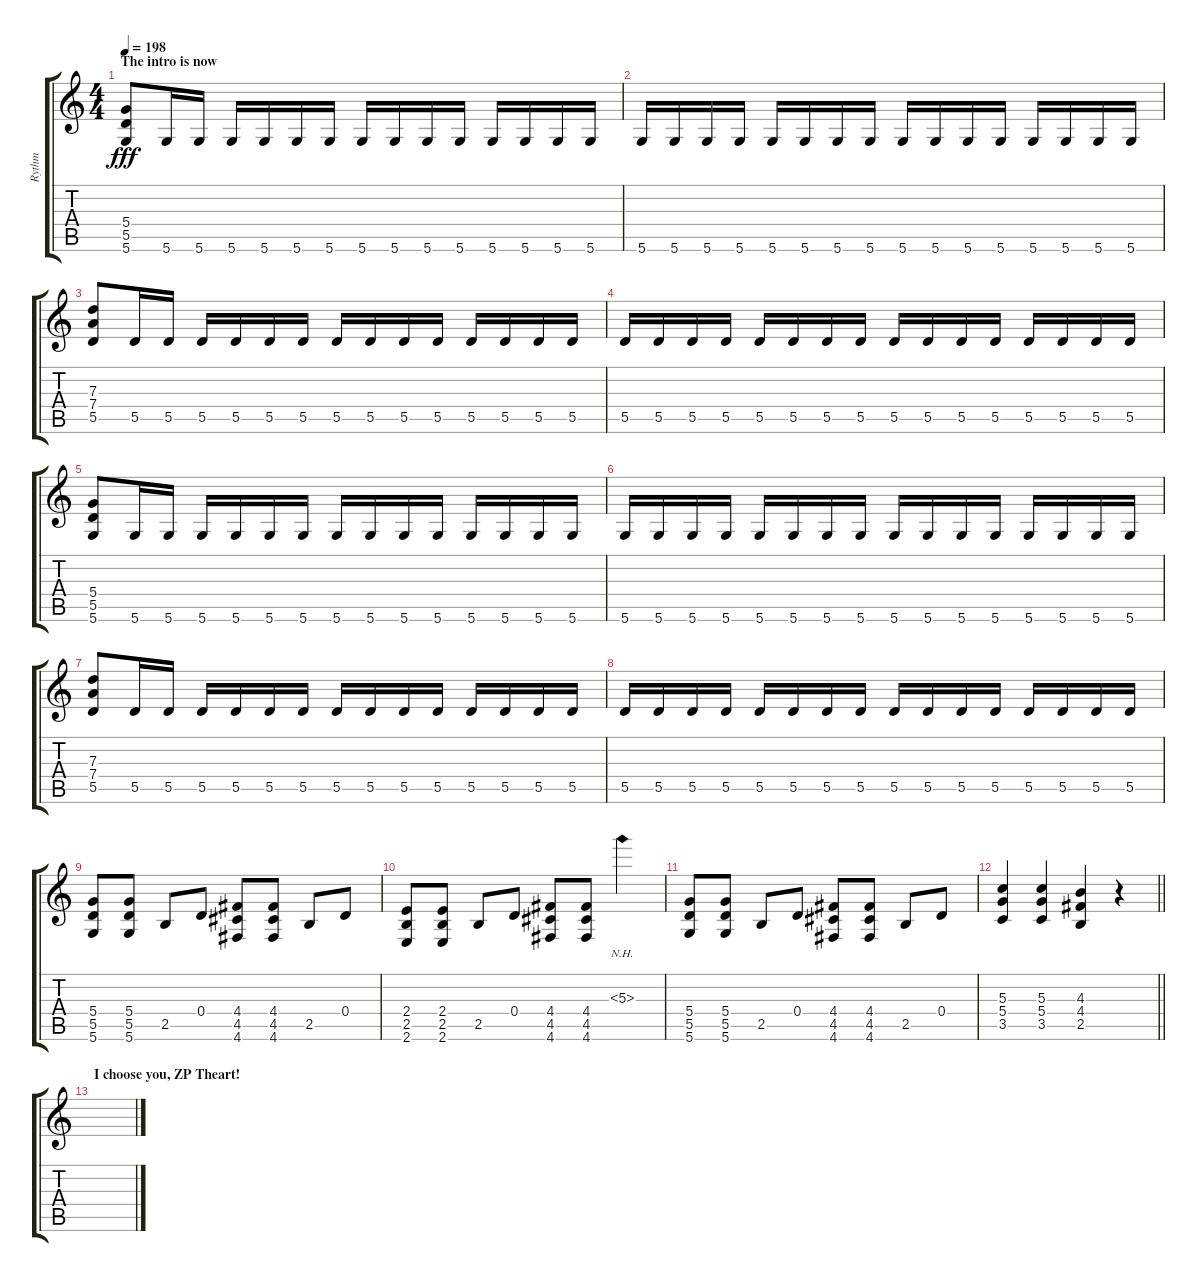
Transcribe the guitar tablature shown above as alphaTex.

\track ("Rythm" "Rythm") {instrument distortionguitar}
\staff {score tabs}
\tuning (E4 B3 G3 D3 A2 D2) {hide}
\ts (4 4)
\section ("" "The intro is now")
\tempo 198
\clef g2
\ks c
(5.4 5.5 5.6).8{dy fff} 5.6.16 5.6.16 5.6.16 5.6.16 5.6.16 5.6.16 5.6.16 5.6.16 5.6.16 5.6.16 5.6.16 5.6.16 5.6.16 5.6.16 |
5.6.16 5.6.16 5.6.16 5.6.16 5.6.16 5.6.16 5.6.16 5.6.16 5.6.16 5.6.16 5.6.16 5.6.16 5.6.16 5.6.16 5.6.16 5.6.16 |
(7.3 7.4 5.5).8 5.5.16 5.5.16 5.5.16 5.5.16 5.5.16 5.5.16 5.5.16 5.5.16 5.5.16 5.5.16 5.5.16 5.5.16 5.5.16 5.5.16 |
5.5.16 5.5.16 5.5.16 5.5.16 5.5.16 5.5.16 5.5.16 5.5.16 5.5.16 5.5.16 5.5.16 5.5.16 5.5.16 5.5.16 5.5.16 5.5.16 |
(5.4 5.5 5.6).8 5.6.16 5.6.16 5.6.16 5.6.16 5.6.16 5.6.16 5.6.16 5.6.16 5.6.16 5.6.16 5.6.16 5.6.16 5.6.16 5.6.16 |
5.6.16 5.6.16 5.6.16 5.6.16 5.6.16 5.6.16 5.6.16 5.6.16 5.6.16 5.6.16 5.6.16 5.6.16 5.6.16 5.6.16 5.6.16 5.6.16 |
(7.3 7.4 5.5).8 5.5.16 5.5.16 5.5.16 5.5.16 5.5.16 5.5.16 5.5.16 5.5.16 5.5.16 5.5.16 5.5.16 5.5.16 5.5.16 5.5.16 |
5.5.16 5.5.16 5.5.16 5.5.16 5.5.16 5.5.16 5.5.16 5.5.16 5.5.16 5.5.16 5.5.16 5.5.16 5.5.16 5.5.16 5.5.16 5.5.16 |
(5.4 5.5 5.6).8 (5.4 5.5 5.6).8 2.5.8 0.4.8 (4.4 4.5 4.6).8 (4.4 4.5 4.6).8 2.5.8 0.4.8 |
(2.4 2.5 2.6).8 (2.4 2.5 2.6).8 2.5.8 0.4.8 (4.4 4.5 4.6).8 (4.4 4.5 4.6).8 5.3{nh}.4 |
(5.4 5.5 5.6).8 (5.4 5.5 5.6).8 2.5.8 0.4.8 (4.4 4.5 4.6).8 (4.4 4.5 4.6).8 2.5.8 0.4.8 |
\barLineRight lightlight
(5.3 5.4 3.5).4 (5.3 5.4 3.5).4 (4.3 4.4 2.5).4 r.4 |
\section ("" "I choose you, ZP Theart!")
